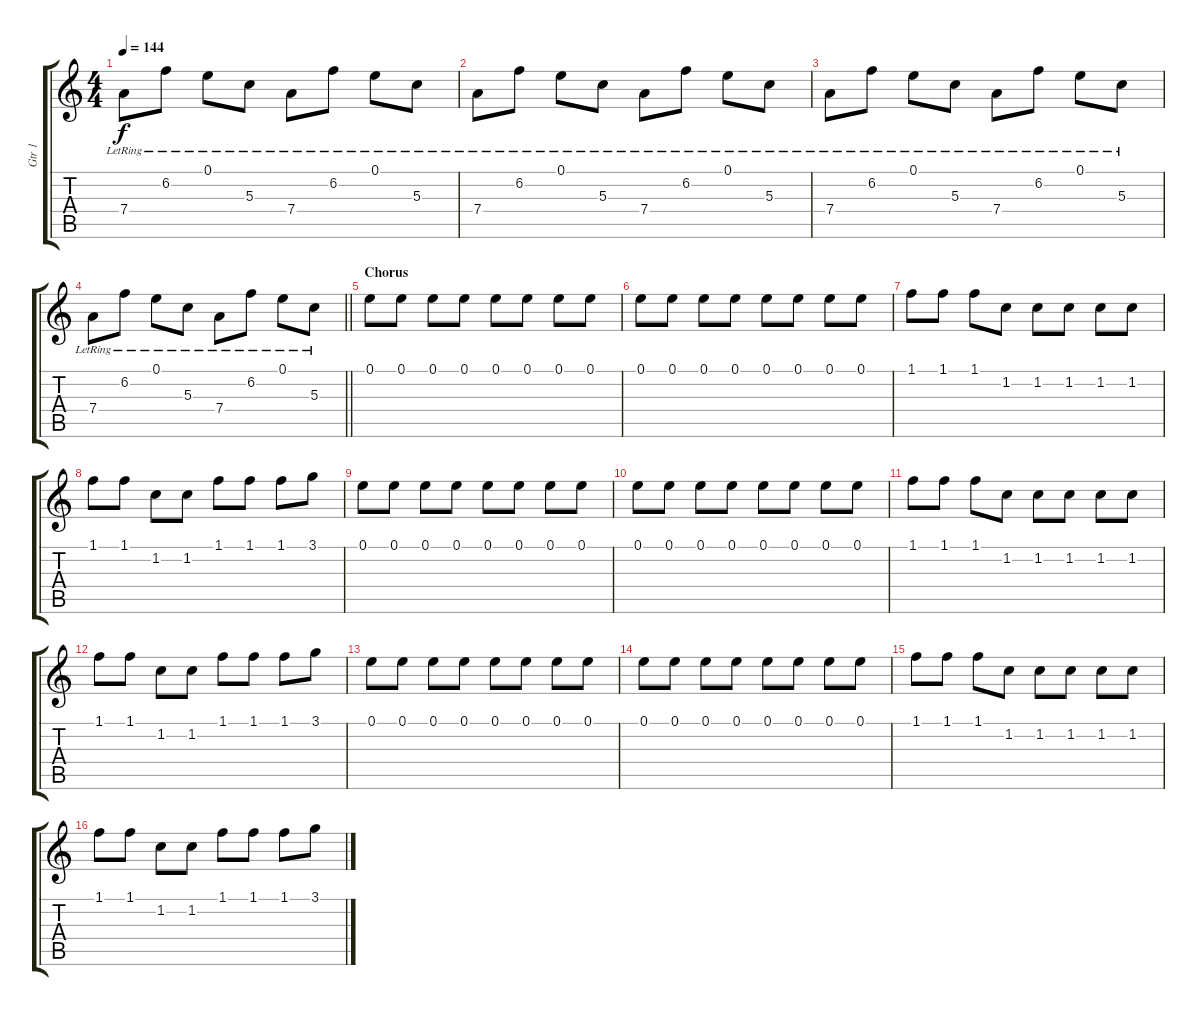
\track ("Gtr 1" "Gtr 1") {instrument electricguitarclean}
\staff {score tabs}
\tuning (E4 B3 G3 D3 A2 E2) {hide}
\ts (4 4)
\tempo 144
\clef g2
\ks c
7.4{lr}.8{dy f} 6.2{lr}.8 0.1{lr}.8 5.3{lr}.8 7.4{lr}.8 6.2{lr}.8 0.1{lr}.8 5.3{lr}.8 |
7.4{lr}.8 6.2{lr}.8 0.1{lr}.8 5.3{lr}.8 7.4{lr}.8 6.2{lr}.8 0.1{lr}.8 5.3{lr}.8 |
7.4{lr}.8 6.2{lr}.8 0.1{lr}.8 5.3{lr}.8 7.4{lr}.8 6.2{lr}.8 0.1{lr}.8 5.3{lr}.8 |
\barLineRight lightlight
7.4{lr}.8 6.2{lr}.8 0.1{lr}.8 5.3{lr}.8 7.4{lr}.8 6.2{lr}.8 0.1{lr}.8 5.3{lr}.8 |
\section ("" "Chorus")
0.1.8 0.1.8 0.1.8 0.1.8 0.1.8 0.1.8 0.1.8 0.1.8 |
0.1.8 0.1.8 0.1.8 0.1.8 0.1.8 0.1.8 0.1.8 0.1.8 |
1.1.8 1.1.8 1.1.8 1.2.8 1.2.8 1.2.8 1.2.8 1.2.8 |
1.1.8 1.1.8 1.2.8 1.2.8 1.1.8 1.1.8 1.1.8 3.1.8 |
0.1.8 0.1.8 0.1.8 0.1.8 0.1.8 0.1.8 0.1.8 0.1.8 |
0.1.8 0.1.8 0.1.8 0.1.8 0.1.8 0.1.8 0.1.8 0.1.8 |
1.1.8 1.1.8 1.1.8 1.2.8 1.2.8 1.2.8 1.2.8 1.2.8 |
1.1.8 1.1.8 1.2.8 1.2.8 1.1.8 1.1.8 1.1.8 3.1.8 |
0.1.8 0.1.8 0.1.8 0.1.8 0.1.8 0.1.8 0.1.8 0.1.8 |
0.1.8 0.1.8 0.1.8 0.1.8 0.1.8 0.1.8 0.1.8 0.1.8 |
1.1.8 1.1.8 1.1.8 1.2.8 1.2.8 1.2.8 1.2.8 1.2.8 |
1.1.8 1.1.8 1.2.8 1.2.8 1.1.8 1.1.8 1.1.8 3.1.8
